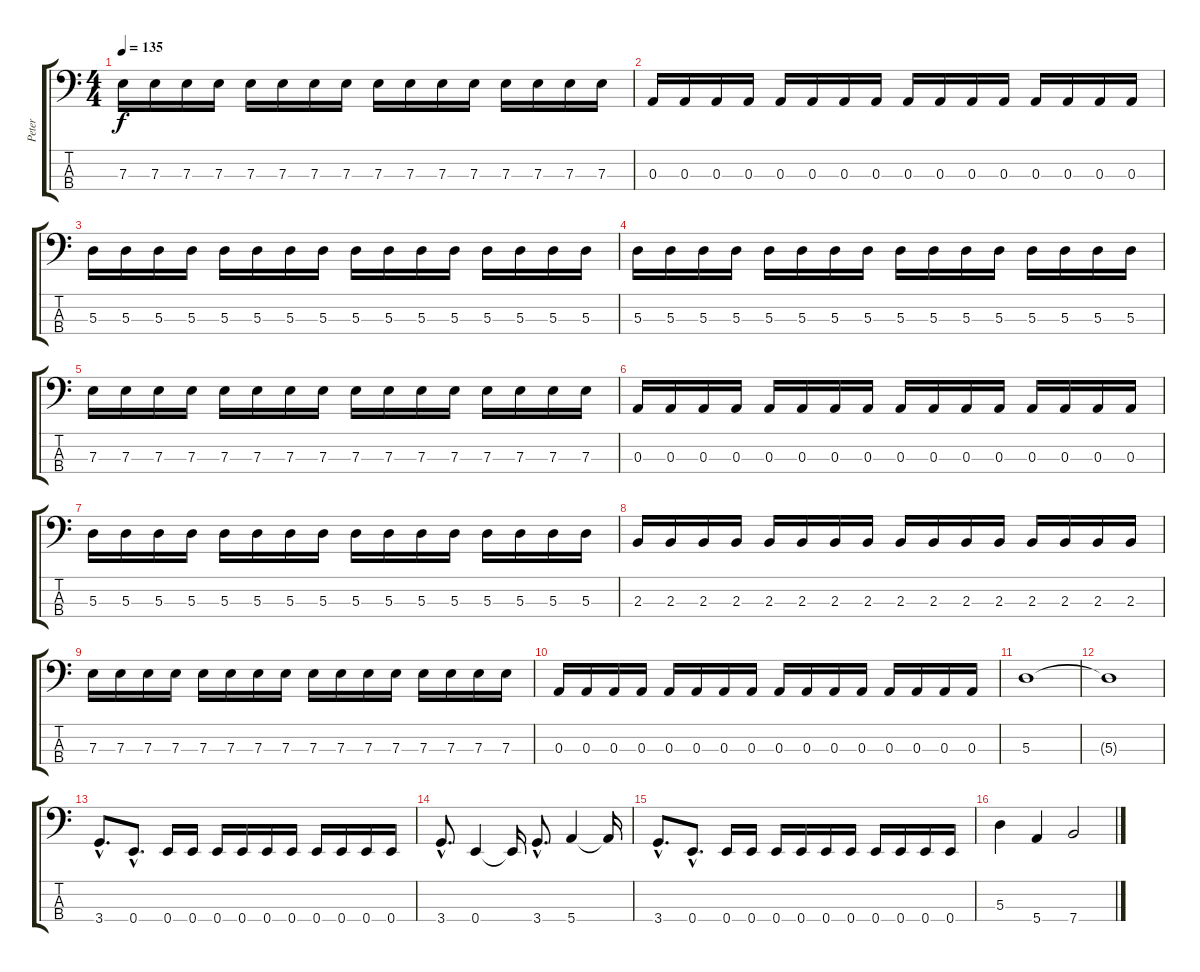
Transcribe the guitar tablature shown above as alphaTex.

\track ("Peter" "Peter") {instrument electricbassfinger}
\staff {score tabs}
\tuning (G2 D2 A1 E1) {hide}
\ts (4 4)
\tempo 135
\clef f4
\ks c
7.3.16{dy f} 7.3.16 7.3.16 7.3.16 7.3.16 7.3.16 7.3.16 7.3.16 7.3.16 7.3.16 7.3.16 7.3.16 7.3.16 7.3.16 7.3.16 7.3.16 |
0.3.16 0.3.16 0.3.16 0.3.16 0.3.16 0.3.16 0.3.16 0.3.16 0.3.16 0.3.16 0.3.16 0.3.16 0.3.16 0.3.16 0.3.16 0.3.16 |
5.3.16 5.3.16 5.3.16 5.3.16 5.3.16 5.3.16 5.3.16 5.3.16 5.3.16 5.3.16 5.3.16 5.3.16 5.3.16 5.3.16 5.3.16 5.3.16 |
5.3.16 5.3.16 5.3.16 5.3.16 5.3.16 5.3.16 5.3.16 5.3.16 5.3.16 5.3.16 5.3.16 5.3.16 5.3.16 5.3.16 5.3.16 5.3.16 |
7.3.16 7.3.16 7.3.16 7.3.16 7.3.16 7.3.16 7.3.16 7.3.16 7.3.16 7.3.16 7.3.16 7.3.16 7.3.16 7.3.16 7.3.16 7.3.16 |
0.3.16 0.3.16 0.3.16 0.3.16 0.3.16 0.3.16 0.3.16 0.3.16 0.3.16 0.3.16 0.3.16 0.3.16 0.3.16 0.3.16 0.3.16 0.3.16 |
5.3.16 5.3.16 5.3.16 5.3.16 5.3.16 5.3.16 5.3.16 5.3.16 5.3.16 5.3.16 5.3.16 5.3.16 5.3.16 5.3.16 5.3.16 5.3.16 |
2.3.16 2.3.16 2.3.16 2.3.16 2.3.16 2.3.16 2.3.16 2.3.16 2.3.16 2.3.16 2.3.16 2.3.16 2.3.16 2.3.16 2.3.16 2.3.16 |
7.3.16 7.3.16 7.3.16 7.3.16 7.3.16 7.3.16 7.3.16 7.3.16 7.3.16 7.3.16 7.3.16 7.3.16 7.3.16 7.3.16 7.3.16 7.3.16 |
0.3.16 0.3.16 0.3.16 0.3.16 0.3.16 0.3.16 0.3.16 0.3.16 0.3.16 0.3.16 0.3.16 0.3.16 0.3.16 0.3.16 0.3.16 0.3.16 |
5.3.1 |
5.3{t}.1 |
3.4{hac}.8{d} 0.4{hac}.8{d} 0.4.16 0.4.16 0.4.16 0.4.16 0.4.16 0.4.16 0.4.16 0.4.16 0.4.16 0.4.16 |
3.4{hac}.8{d} 0.4.4 0.4{t}.16 3.4{hac}.8{d} 5.4.4 5.4{t}.16 |
3.4{hac}.8{d} 0.4{hac}.8{d} 0.4.16 0.4.16 0.4.16 0.4.16 0.4.16 0.4.16 0.4.16 0.4.16 0.4.16 0.4.16 |
5.3.4 5.4.4 7.4.2
